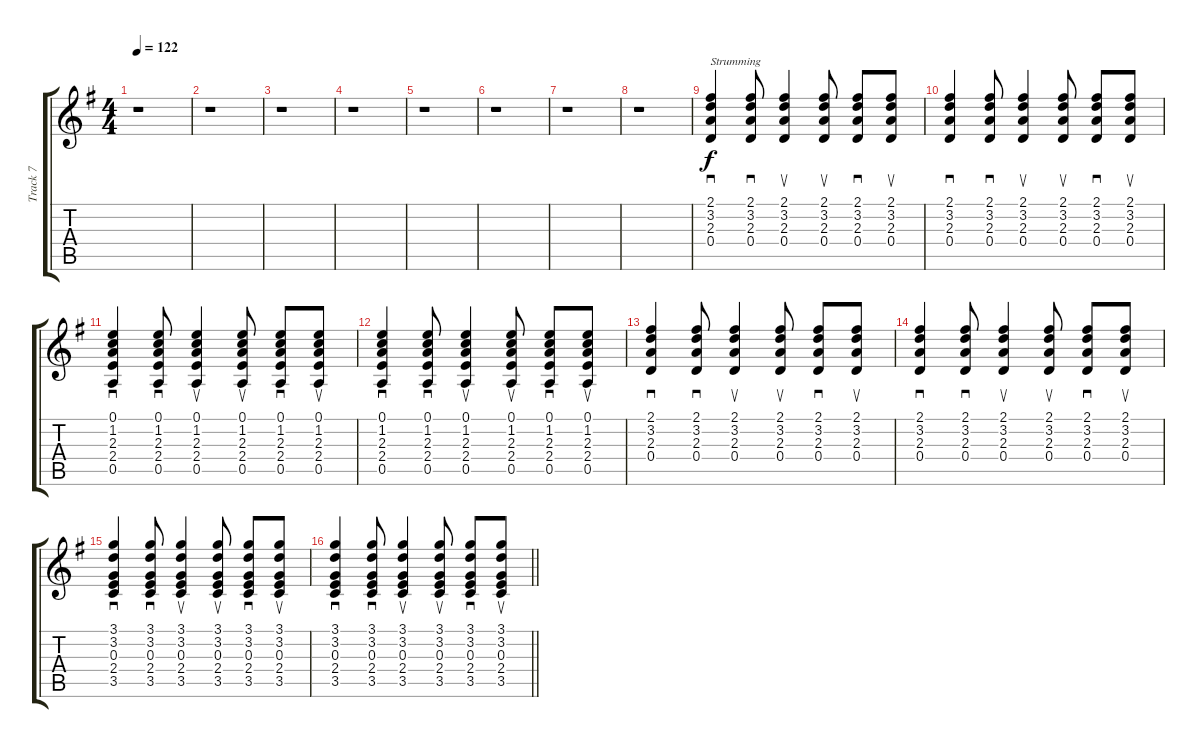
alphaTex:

\track ("Track 7" "Track 7") {instrument acousticguitarnylon}
\staff {score tabs}
\tuning (E4 B3 G3 D3 A2 E2) {hide}
\ts (4 4)
\tempo 122
\clef g2
\ks g
r.1{dy f} |
r.1 |
r.1 |
r.1 |
r.1 |
r.1 |
r.1 |
r.1 |
(2.1 3.2 2.3 0.4).4{sd txt "Strumming"} (2.1 3.2 2.3 0.4).8{sd} (2.1 3.2 2.3 0.4).4{su} (2.1 3.2 2.3 0.4).8{su} (2.1 3.2 2.3 0.4).8{sd} (2.1 3.2 2.3 0.4).8{su} |
(2.1 3.2 2.3 0.4).4{sd} (2.1 3.2 2.3 0.4).8{sd} (2.1 3.2 2.3 0.4).4{su} (2.1 3.2 2.3 0.4).8{su} (2.1 3.2 2.3 0.4).8{sd} (2.1 3.2 2.3 0.4).8{su} |
(0.1 1.2 2.3 2.4 0.5).4{sd} (0.1 1.2 2.3 2.4 0.5).8{sd} (0.1 1.2 2.3 2.4 0.5).4{su} (0.1 1.2 2.3 2.4 0.5).8{su} (0.1 1.2 2.3 2.4 0.5).8{sd} (0.1 1.2 2.3 2.4 0.5).8{su} |
(0.1 1.2 2.3 2.4 0.5).4{sd} (0.1 1.2 2.3 2.4 0.5).8{sd} (0.1 1.2 2.3 2.4 0.5).4{su} (0.1 1.2 2.3 2.4 0.5).8{su} (0.1 1.2 2.3 2.4 0.5).8{sd} (0.1 1.2 2.3 2.4 0.5).8{su} |
(2.1 3.2 2.3 0.4).4{sd} (2.1 3.2 2.3 0.4).8{sd} (2.1 3.2 2.3 0.4).4{su} (2.1 3.2 2.3 0.4).8{su} (2.1 3.2 2.3 0.4).8{sd} (2.1 3.2 2.3 0.4).8{su} |
(2.1 3.2 2.3 0.4).4{sd} (2.1 3.2 2.3 0.4).8{sd} (2.1 3.2 2.3 0.4).4{su} (2.1 3.2 2.3 0.4).8{su} (2.1 3.2 2.3 0.4).8{sd} (2.1 3.2 2.3 0.4).8{su} |
(3.1 3.2 0.3 2.4 3.5).4{sd} (3.1 3.2 0.3 2.4 3.5).8{sd} (3.1 3.2 0.3 2.4 3.5).4{su} (3.1 3.2 0.3 2.4 3.5).8{su} (3.1 3.2 0.3 2.4 3.5).8{sd} (3.1 3.2 0.3 2.4 3.5).8{su} |
\barLineRight lightlight
(3.1 3.2 0.3 2.4 3.5).4{sd} (3.1 3.2 0.3 2.4 3.5).8{sd} (3.1 3.2 0.3 2.4 3.5).4{su} (3.1 3.2 0.3 2.4 3.5).8{su} (3.1 3.2 0.3 2.4 3.5).8{sd} (3.1 3.2 0.3 2.4 3.5).8{su}
